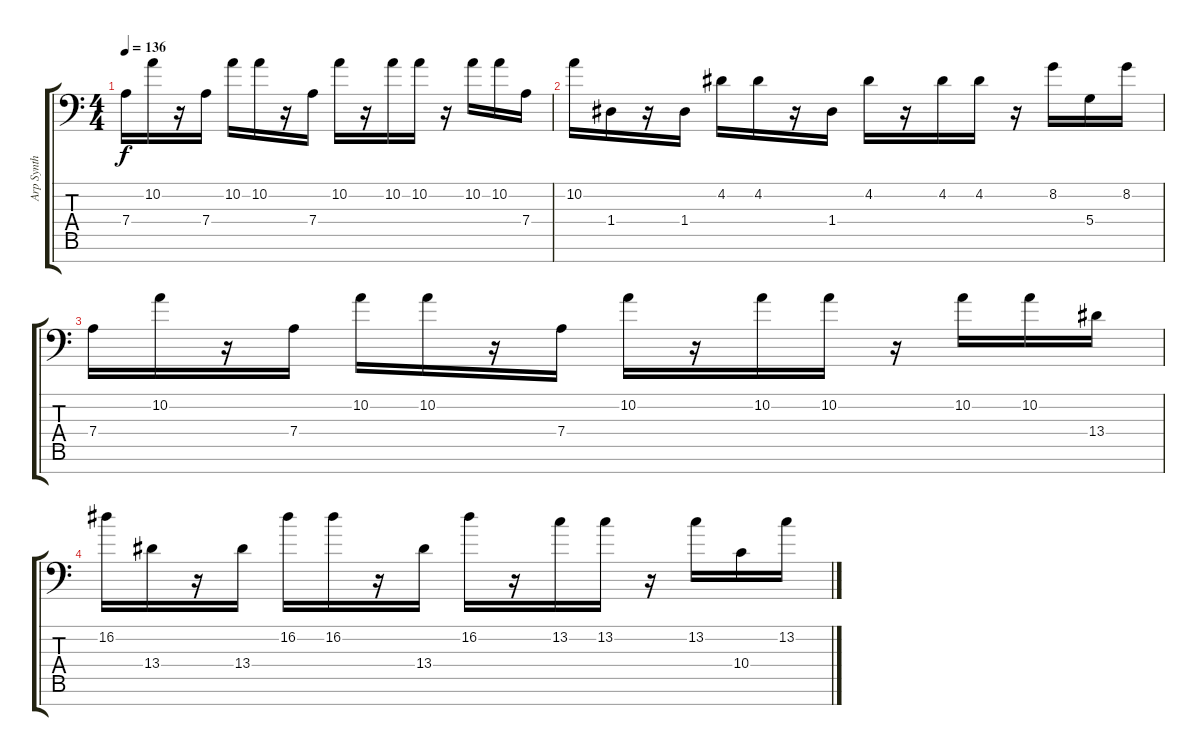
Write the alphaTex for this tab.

\track ("Arp Synth" "Arp Synth") {instrument lead3calliope}
\staff {score tabs}
\tuning (C8 B3 G3 D3 A2 E2 C-1) {hide}
\ts (4 4)
\tempo 136
\clef f4
\ks c
7.4.16{dy f} 10.2.16 r.16 7.4.16 10.2.16 10.2.16 r.16 7.4.16 10.2.16 r.16 10.2.16 10.2.16 r.16 10.2.16 10.2.16 7.4.16 |
10.2.16 1.4.16 r.16 1.4.16 4.2.16 4.2.16 r.16 1.4.16 4.2.16 r.16 4.2.16 4.2.16 r.16 8.2.16 5.4.16 8.2.16 |
7.4.16 10.2.16 r.16 7.4.16 10.2.16 10.2.16 r.16 7.4.16 10.2.16 r.16 10.2.16 10.2.16 r.16 10.2.16 10.2.16 13.4.16 |
16.2.16 13.4.16 r.16 13.4.16 16.2.16 16.2.16 r.16 13.4.16 16.2.16 r.16 13.2.16 13.2.16 r.16 13.2.16 10.4.16 13.2.16
